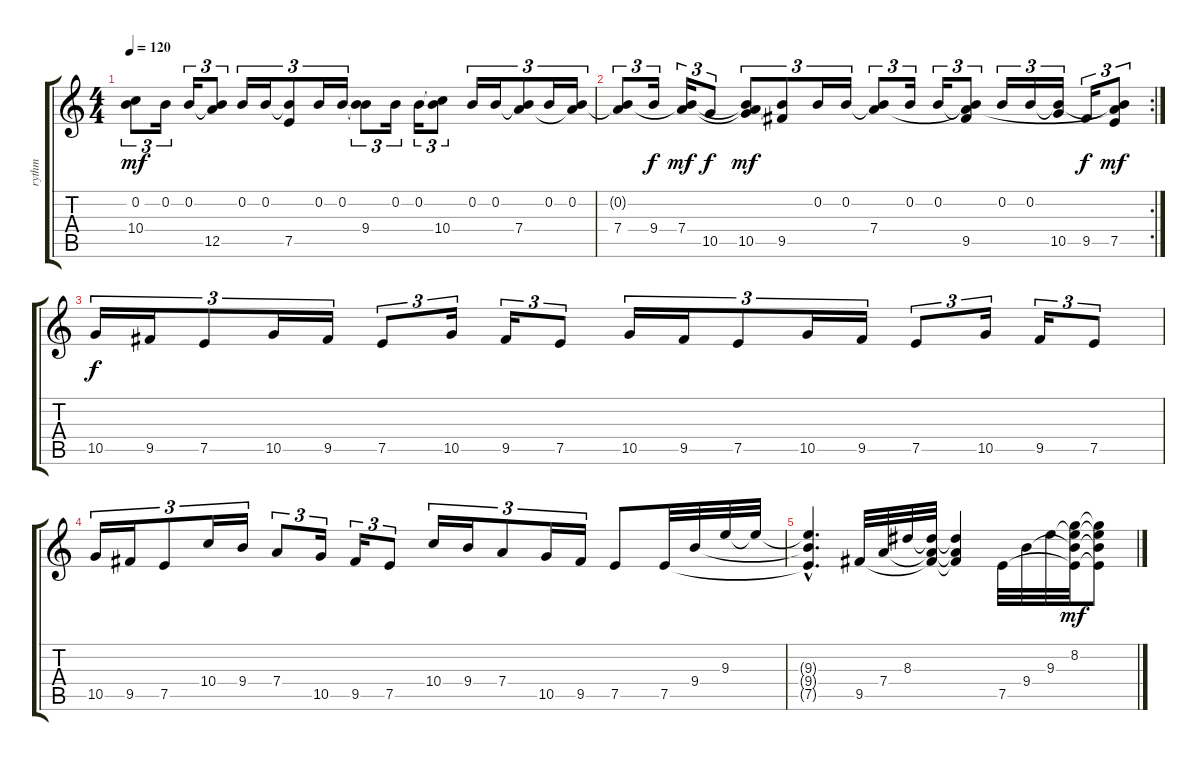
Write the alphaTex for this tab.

\track ("rythm" "rythm") {instrument acousticguitarnylon}
\staff {score tabs}
\tuning (E4 B3 G3 D3 A2 E2) {hide}
\ts (4 4)
\tempo 120
\clef g2
\ks c
(0.2{t} 10.4).8{tu (3 2) dy mf} 0.2.16{tu (3 2)} 0.2.16{tu (3 2)} (0.2{t} 12.5).8{tu (3 2)} 0.2.16{tu (3 2)} 0.2.16{tu (3 2)} (0.2{t} 7.5).8{tu (3 2)} 0.2.16{tu (3 2)} 0.2.16{tu (3 2)} (0.2{t} 9.4).8{tu (3 2)} 0.2.16{tu (3 2)} 0.2.16{tu (3 2)} (0.2{t} 10.4).8{tu (3 2)} 0.2.16{tu (3 2)} 0.2.16{tu (3 2)} (0.2{t} 7.4).8{tu (3 2)} 0.2.16{tu (3 2)} (0.2 7.4{t}).16{tu (3 2)} |
\rc 2
(0.2{t} 7.4).8{tu (3 2)} 9.4.16{tu (3 2) dy f} (0.2{t} 7.4).16{tu (3 2) dy mf} 10.5.8{tu (3 2) dy f} (0.2{t} 7.4{t} 10.5).8{tu (3 2) dy mf} (0.2{t} 9.5).8{tu (3 2)} 0.2.16{tu (3 2)} 0.2.16{tu (3 2)} (0.2{t} 7.4).8{tu (3 2)} 0.2.16{tu (3 2)} 0.2.16{tu (3 2)} (0.2{t} 7.4{t} 9.5).8{tu (3 2)} 0.2.16{tu (3 2)} 0.2.16{tu (3 2)} (0.2{t} 10.5).16{tu (3 2)} 9.5.16{tu (3 2) dy f} (0.2{t} 7.4{t} 7.5).8{tu (3 2) dy mf} |
10.5.16{tu (3 2) dy f} 9.5.16{tu (3 2)} 7.5.8{tu (3 2)} 10.5.16{tu (3 2)} 9.5.16{tu (3 2)} 7.5.8{tu (3 2)} 10.5.16{tu (3 2)} 9.5.16{tu (3 2)} 7.5.8{tu (3 2)} 10.5.16{tu (3 2)} 9.5.16{tu (3 2)} 7.5.8{tu (3 2)} 10.5.16{tu (3 2)} 9.5.16{tu (3 2)} 7.5.8{tu (3 2)} 10.5.16{tu (3 2)} 9.5.16{tu (3 2)} 7.5.8{tu (3 2)} |
10.5.16{tu (3 2)} 9.5.16{tu (3 2)} 7.5.8{tu (3 2)} 10.4.16{tu (3 2)} 9.4.16{tu (3 2)} 7.4.8{tu (3 2)} 10.5.16{tu (3 2)} 9.5.16{tu (3 2)} 7.5.8{tu (3 2)} 10.4.16{tu (3 2)} 9.4.16{tu (3 2)} 7.4.8{tu (3 2)} 10.5.16{tu (3 2)} 9.5.16{tu (3 2)} 7.5.8 7.5.32 9.4.32 9.3.32 9.3{t}.32 |
(9.3{hac t} 9.4{hac t} 7.5{hac t}).4{d} 9.5.32 7.4.32 8.3.32 (8.3{t} 7.4{t} 9.5{t}).32 (8.3{t} 7.4{t} 9.5{t}).4 7.5.32 9.4.32 9.3.32 (8.2 9.3{t} 9.4{t} 7.5{t}).32{dy mf} (8.2{t} 9.3{t} 9.4{t} 7.5{t}).8
